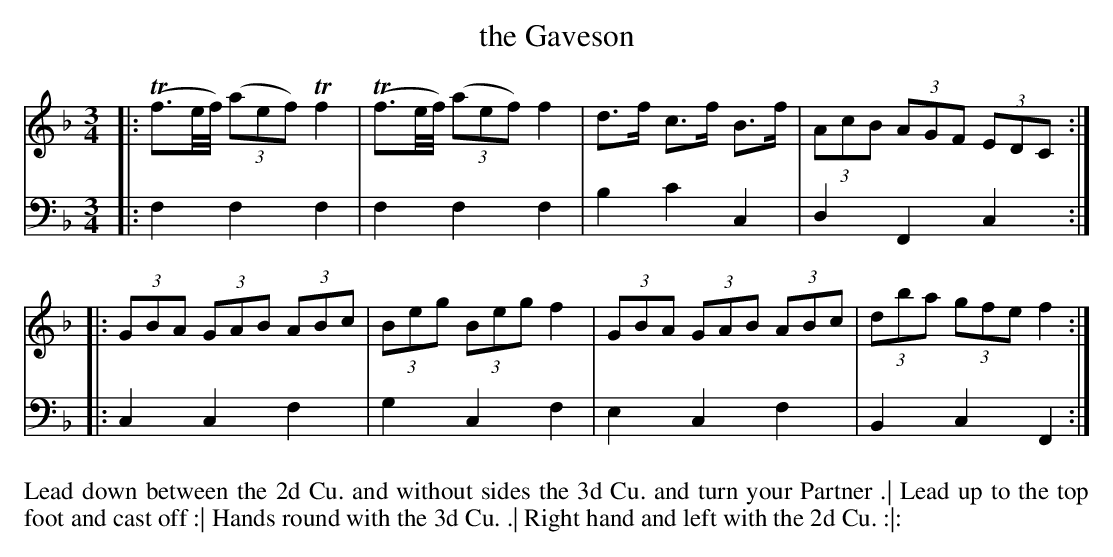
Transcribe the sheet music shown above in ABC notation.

X:1
T: the Gaveson
M: 3/4
L: 1/8
K: F
V: 1
|: (Tf3/e//f//) ((3aef) Tf2 | (Tf3/e//f//) ((3aef) f2 | d>f c>f B>f | (3AcB (3AGF (3EDC :|
|: (3GBA (3GAB (3ABc | (3Beg (3Beg f2 | (3GBA (3GAB (3ABc | (3dba (3gfe f2 :|
V: 2 clef=bass middle=d
|: f2 f2 f2 | f2 f2 f2 | b2 c'2 c2 | d2 F2 c2 :|
|: c2 c2 f2 | g2 c2 f2 | e2 c2 f2 | B2 c2 F2 :|
%%begintext align
Lead down between the 2d Cu. and without sides the 3d Cu. and turn your Partner .|
Lead up to the top foot and cast off :|
Hands round with the 3d Cu. .|
Right hand and left with the 2d Cu. :|:
